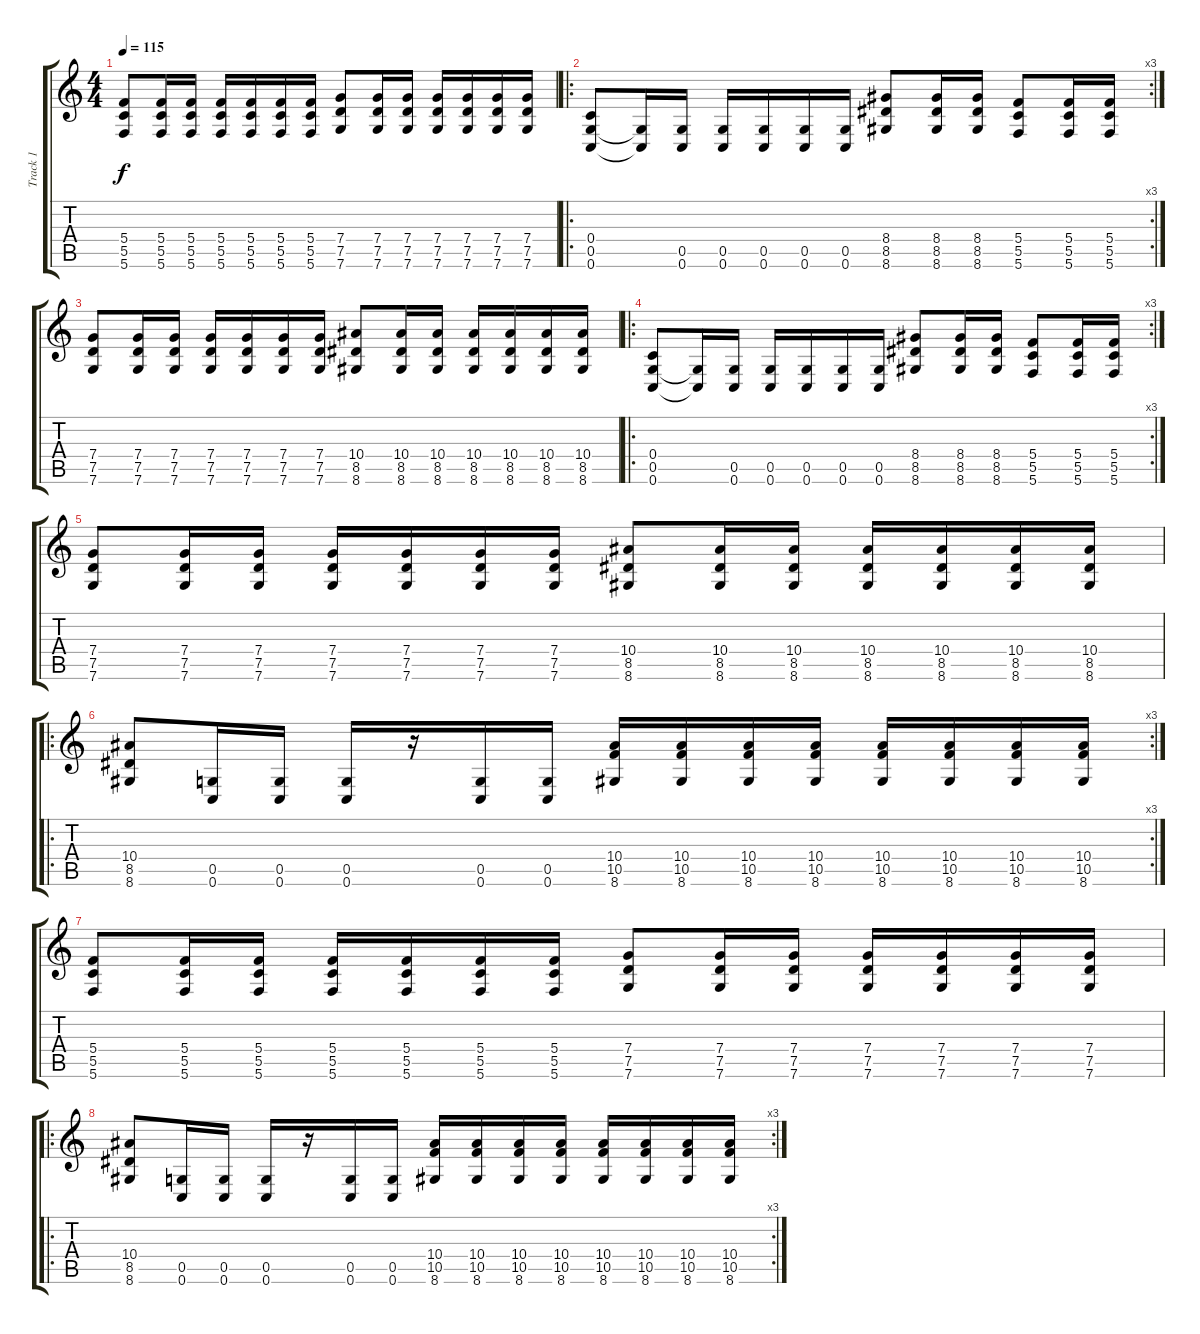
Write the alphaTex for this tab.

\track ("Track 1" "Track 1") {instrument distortionguitar}
\staff {score tabs}
\tuning (D4 A3 F3 C3 G2 C2) {hide}
\ts (4 4)
\tempo 115
\clef g2
\ks c
(5.4 5.5 5.6).8{dy f} (5.4 5.5 5.6).16 (5.4 5.5 5.6).16 (5.4 5.5 5.6).16 (5.4 5.5 5.6).16 (5.4 5.5 5.6).16 (5.4 5.5 5.6).16 (7.4 7.5 7.6).8 (7.4 7.5 7.6).16 (7.4 7.5 7.6).16 (7.4 7.5 7.6).16 (7.4 7.5 7.6).16 (7.4 7.5 7.6).16 (7.4 7.5 7.6).16 |
\ro
\rc 3
(0.4 0.5 0.6).8 (0.5{t} 0.6{t}).16 (0.5 0.6).16 (0.5 0.6).16 (0.5 0.6).16 (0.5 0.6).16 (0.5 0.6).16 (8.4 8.5 8.6).8 (8.4 8.5 8.6).16 (8.4 8.5 8.6).16 (5.4 5.5 5.6).8 (5.4 5.5 5.6).16 (5.4 5.5 5.6).16 |
(7.4 7.5 7.6).8 (7.4 7.5 7.6).16 (7.4 7.5 7.6).16 (7.4 7.5 7.6).16 (7.4 7.5 7.6).16 (7.4 7.5 7.6).16 (7.4 7.5 7.6).16 (10.4 8.5 8.6).8 (10.4 8.5 8.6).16 (10.4 8.5 8.6).16 (10.4 8.5 8.6).16 (10.4 8.5 8.6).16 (10.4 8.5 8.6).16 (10.4 8.5 8.6).16 |
\ro
\rc 3
(0.4 0.5 0.6).8 (0.5{t} 0.6{t}).16 (0.5 0.6).16 (0.5 0.6).16 (0.5 0.6).16 (0.5 0.6).16 (0.5 0.6).16 (8.4 8.5 8.6).8 (8.4 8.5 8.6).16 (8.4 8.5 8.6).16 (5.4 5.5 5.6).8 (5.4 5.5 5.6).16 (5.4 5.5 5.6).16 |
(7.4 7.5 7.6).8 (7.4 7.5 7.6).16 (7.4 7.5 7.6).16 (7.4 7.5 7.6).16 (7.4 7.5 7.6).16 (7.4 7.5 7.6).16 (7.4 7.5 7.6).16 (10.4 8.5 8.6).8 (10.4 8.5 8.6).16 (10.4 8.5 8.6).16 (10.4 8.5 8.6).16 (10.4 8.5 8.6).16 (10.4 8.5 8.6).16 (10.4 8.5 8.6).16 |
\ro
\rc 3
(10.4 8.5 8.6).8 (0.5 0.6).16 (0.5 0.6).16 (0.5 0.6).16 r.16 (0.5 0.6).16 (0.5 0.6).16 (10.4 10.5 8.6).16 (10.4 10.5 8.6).16 (10.4 10.5 8.6).16 (10.4 10.5 8.6).16 (10.4 10.5 8.6).16 (10.4 10.5 8.6).16 (10.4 10.5 8.6).16 (10.4 10.5 8.6).16 |
(5.4 5.5 5.6).8 (5.4 5.5 5.6).16 (5.4 5.5 5.6).16 (5.4 5.5 5.6).16 (5.4 5.5 5.6).16 (5.4 5.5 5.6).16 (5.4 5.5 5.6).16 (7.4 7.5 7.6).8 (7.4 7.5 7.6).16 (7.4 7.5 7.6).16 (7.4 7.5 7.6).16 (7.4 7.5 7.6).16 (7.4 7.5 7.6).16 (7.4 7.5 7.6).16 |
\ro
\rc 3
(10.4 8.5 8.6).8 (0.5 0.6).16 (0.5 0.6).16 (0.5 0.6).16 r.16 (0.5 0.6).16 (0.5 0.6).16 (10.4 10.5 8.6).16 (10.4 10.5 8.6).16 (10.4 10.5 8.6).16 (10.4 10.5 8.6).16 (10.4 10.5 8.6).16 (10.4 10.5 8.6).16 (10.4 10.5 8.6).16 (10.4 10.5 8.6).16
